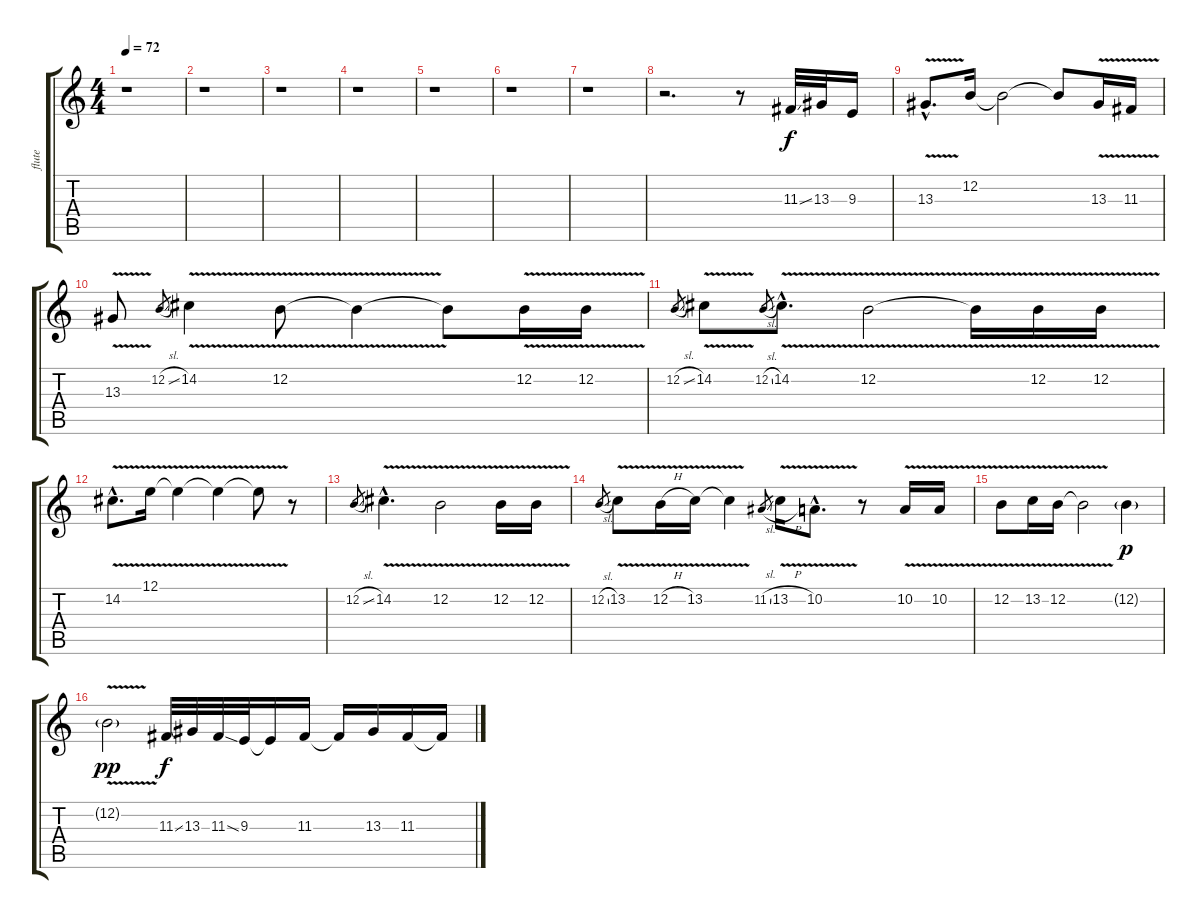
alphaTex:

\track ("flute" "flute") {instrument recorder}
\staff {score tabs}
\tuning (E4 B3 G3 D3 A2 E2) {hide}
\ts (4 4)
\tempo 72
\clef g2
\ks c
r.1{dy f instrument recorder} |
r.1 |
r.1 |
r.1 |
r.1 |
r.1 |
r.1 |
r.2{d} r.8 11.3{ss}.32 13.3.32 9.3.16 |
13.3{v hac}.8{d} 12.2.16 12.2{t}.2 12.2{t}.8 13.3{v}.16 11.3{v}.16 |
13.3{v}.8 12.2{sl}.8{gr} 14.2{v}.4 12.2{v}.8 12.2{t}.4 12.2{t}.8 12.2{v}.16 12.2{v}.16 |
12.2{sl}.8{gr} 14.2{v}.8 12.2{sl}.8{gr} 14.2{v hac}.8{d} 12.2{v}.2 12.2{t}.16 12.2{v}.16 12.2{v}.16 |
14.2{v hac}.8{d} 12.1{v}.16 12.1{v t}.4 12.1{v t}.4 12.1{t}.8 r.8 |
12.2{sl}.8{gr} 14.2{v hac}.4{d} 12.2{v}.2 12.2{v}.16 12.2{v}.16 |
12.2{sl}.8{gr} 13.2{v}.8 12.2{v h}.16 13.2{v}.16 13.2{t}.4 11.2{sl}.8{gr} 13.2{v h}.16 10.2{v hac}.8{d} r.8 10.2{v}.16 10.2{v}.16 |
12.2{v}.8 13.2{v}.16 12.2{v}.16 12.2{v t}.2 12.2{g}.4{dy p} |
12.2{v g}.2{dy pp} 11.3{ss}.32{dy f} 13.3.32 11.3{ss}.32 9.3.32 9.3{t}.16 11.3.16 11.3{t}.16 13.3.16 11.3.16 11.3{t}.16
